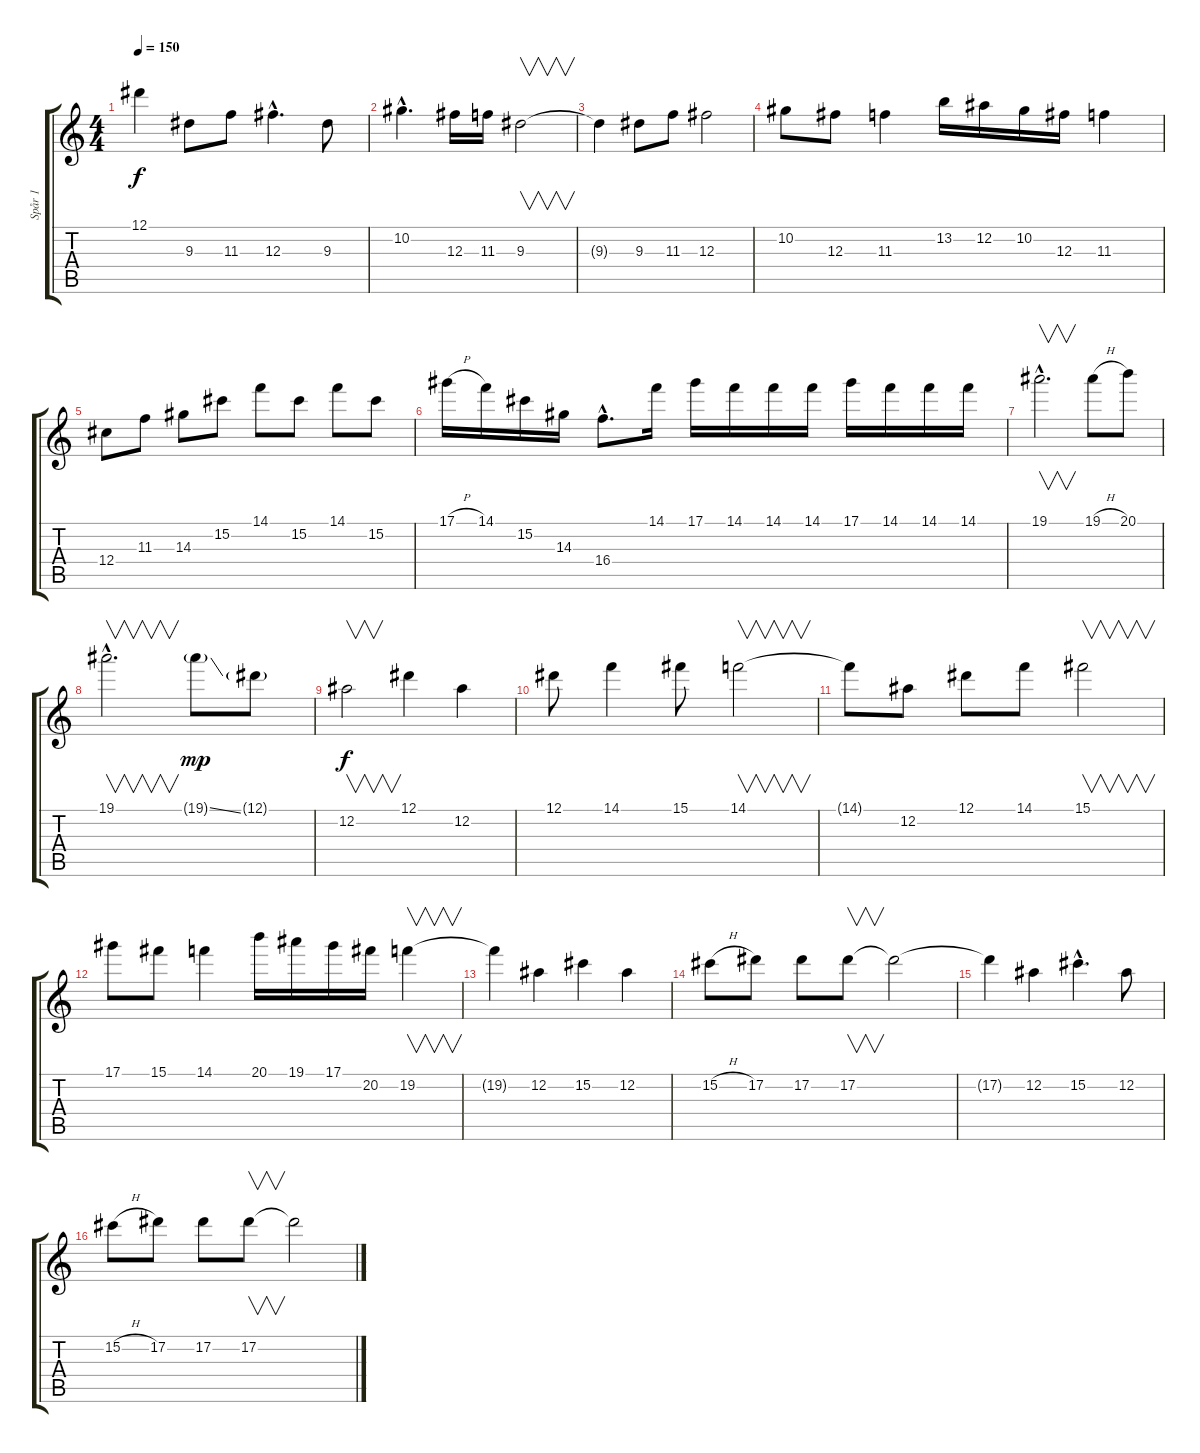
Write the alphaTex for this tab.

\track ("Spår 1" "Spår 1") {instrument acousticguitarsteel}
\staff {score tabs}
\tuning (Eb4 Bb3 Gb3 Db3 Ab2 Eb2) {hide}
\ts (4 4)
\tempo 150
\clef g2
\ks c
12.1{t}.4{dy f} 9.3.8 11.3.8 12.3{hac}.4{d} 9.3.8 |
10.2{hac}.4{d} 12.3.16 11.3.16 9.3.2{v} |
9.3{t}.4 9.3.8 11.3.8 12.3.2 |
10.2.8 12.3.8 11.3.4 13.2.16 12.2.16 10.2.16 12.3.16 11.3.4 |
12.4.8 11.3.8 14.3.8 15.2.8 14.1.8 15.2.8 14.1.8 15.2.8 |
17.1{h}.16 14.1.16 15.2.16 14.3.16 16.4{hac}.8{d} 14.1.16 17.1.16 14.1.16 14.1.16 14.1.16 17.1.16 14.1.16 14.1.16 14.1.16 |
19.1{hac}.2{v d} 19.1{h}.8 20.1.8 |
19.1{hac}.2{v d} 19.1{ss g}.8{dy mp} 12.1{g}.8 |
12.2.2{v dy f} 12.1.4 12.2.4 |
12.1.8 14.1.4 15.1.8 14.1.2{v} |
14.1{t}.8 12.2.8 12.1.8 14.1.8 15.1.2{v} |
17.1.8 15.1.8 14.1.4 20.1.16 19.1.16 17.1.16 20.2.16 19.2.4{v} |
19.2{t}.4 12.2.4 15.2.4 12.2.4 |
15.2{h}.8 17.2.8 17.2.8 17.2.8{v} 17.2{t}.2 |
17.2{t}.4 12.2.4 15.2{hac}.4{d} 12.2.8 |
15.2{h}.8 17.2.8 17.2.8 17.2.8{v} 17.2{t}.2
